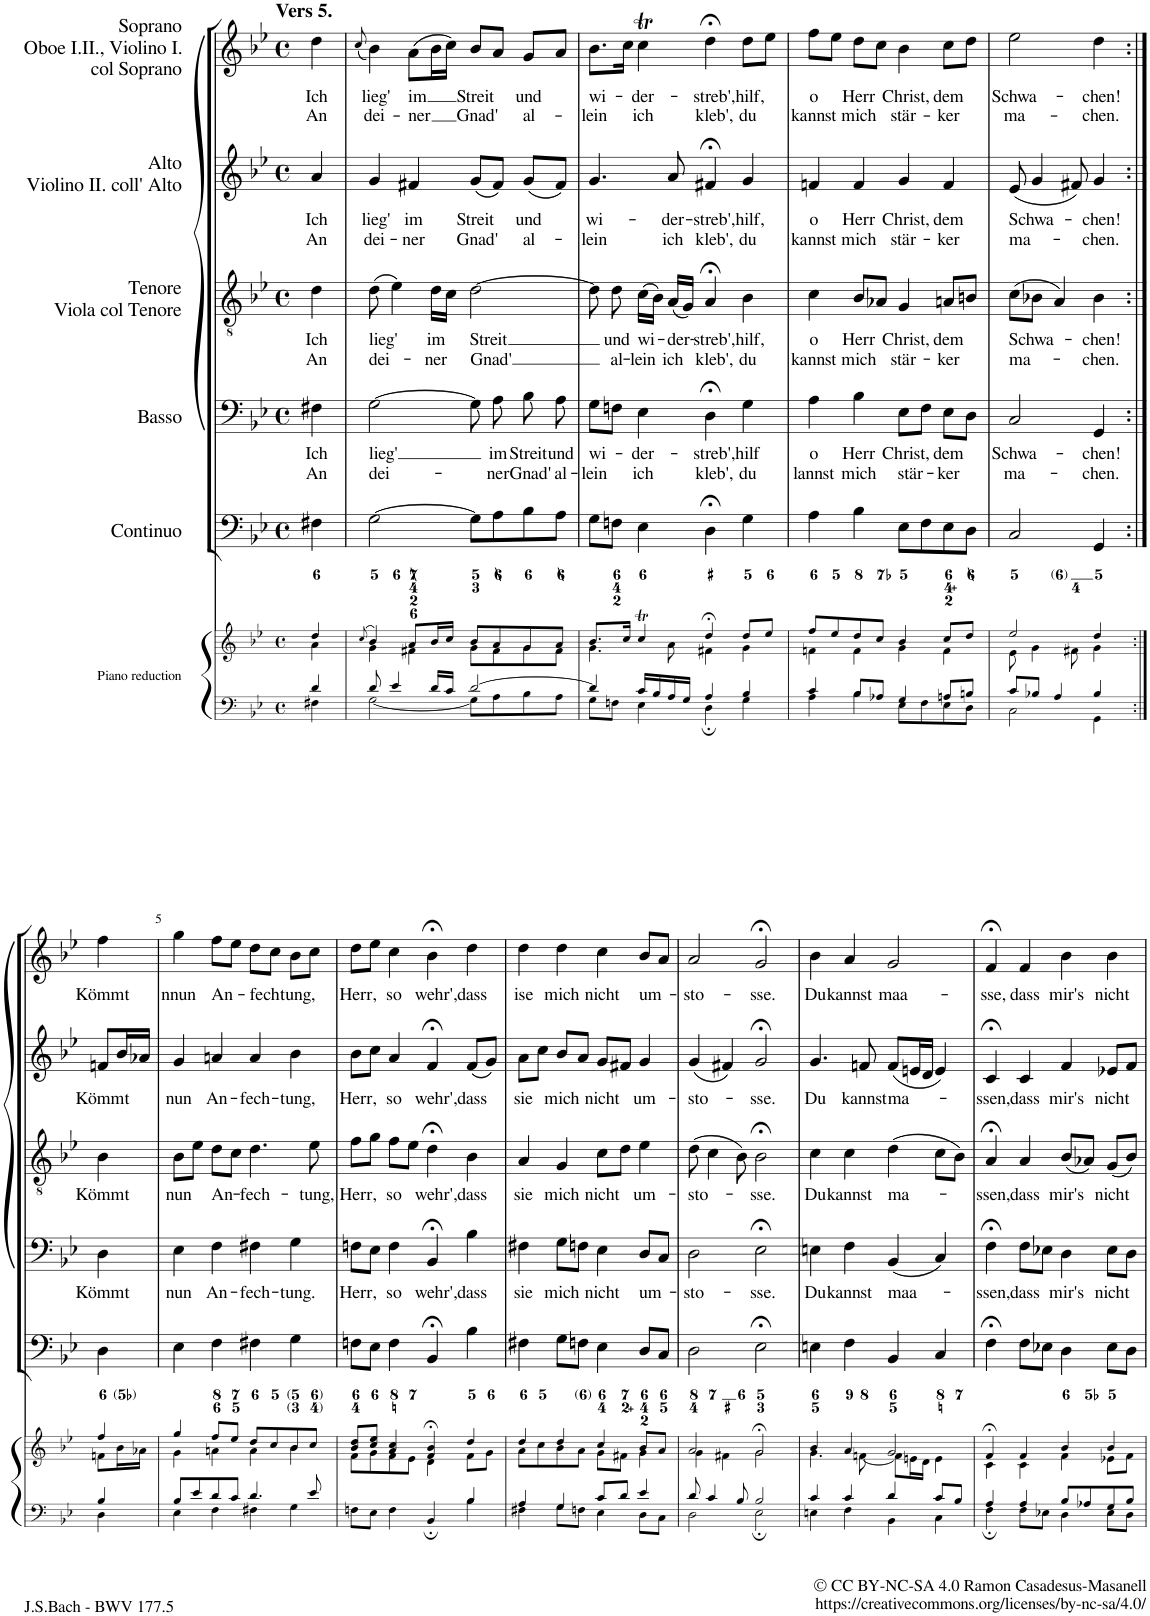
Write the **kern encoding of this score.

**kern	**kern	**kern	**kern	**text	**text	**kern	**text	**text	**kern	**text	**text	**kern	**text	**text
*part6	*part6	*part5	*part4	*part4	*part4	*part3	*part3	*part3	*part2	*part2	*part2	*part1	*part1	*part1
*staff7	*staff6	*staff5	*staff4	*staff4	*staff4	*staff3	*staff3	*staff3	*staff2	*staff2	*staff2	*staff1	*staff1	*staff1
*I"Piano reduction	*	*I"Continuo	*I"Basso	*	*	*I"Tenore Viola col Tenore	*	*	*I"Alto Violino II. coll' Alto	*	*	*I"Soprano Oboe I.II., Violino I. col Soprano	*	*
*I'Pno	*	*	*	*	*	*I'Vla	*	*	*I'Vln	*	*	*I'Vln	*	*
*stria5	*stria5	*	*	*	*	*	*	*	*	*	*	*	*	*
*clefF4	*clefG2	*clefF4	*clefF4	*	*	*clefGv2	*	*	*clefG2	*	*	*clefG2	*	*
*	*	*Trd7c12	*	*	*	*	*	*	*	*	*	*	*	*
*k[b-e-]	*k[b-e-]	*k[b-e-]	*k[b-e-]	*	*	*k[b-e-]	*	*	*k[b-e-]	*	*	*k[b-e-]	*	*
*M4/4	*M4/4	*M4/4	*M4/4	*	*	*M4/4	*	*	*M4/4	*	*	*M4/4	*	*
*met(c)	*met(c)	*met(c)	*met(c)	*	*	*met(c)	*	*	*met(c)	*	*	*met(c)	*	*
=	=	=	=	=	=	=	=	=	=	=	=	=	=	=
*^	*^	*	*	*	*	*	*	*	*	*	*	*	*	*
!	!	!	!	!	!	!	!	!	!	!	!	!	!	!LO:TX:a:B:t=Vers 5.	!	!
!	!	!	!	!	!	!LO:LY:b	!LO:LY:b	!	!LO:LY:b	!LO:LY:b	!	!LO:LY:b	!LO:LY:b	!	!LO:LY:b	!LO:LY:b
4d/	4F#X\	4dd/	4a\	4F#X\	4F#X\	Ich	An	4d\	Ich	An	4a/	Ich	An	4dd\	Ich	An
=1	=1	=1	=1	=1	=1	=1	=1	=1	=1	=1	=1	=1	=1	=1	=1	=1
.	.	(>8qcc/	.	.	.	.	.	.	.	.	.	.	.	(8qcc/	.	.
!	!	!	!	!	!	!LO:LY:b	!LO:LY:b	!	!LO:LY:b	!LO:LY:b	!	!LO:LY:b	!LO:LY:b	!	!LO:LY:b	!LO:LY:b
8d/	[2G\	4b-/)	4g\	[2G\	[2G\	lieg'	dei-	(8d\	lieg'	dei-	4g/	lieg'	dei-	4b-\)	lieg'	dei-
4e-/	.	.	.	.	.	.	.	4e-\)	.	.	.	.	.	.	.	.
!	!	!	!	!	!	!	!	!	!	!	!	!LO:LY:b	!LO:LY:b	!	!LO:LY:b	!LO:LY:b
.	.	8a/L	4f#X\	.	.	.	.	.	.	.	4f#X/	im	-ner	(8a\L	im	-ner
!	!	!	!	!	!	!	!	!	!LO:LY:b	!LO:LY:b	!	!	!	!	!	!
16d/LL	.	16b-/L	.	.	.	.	.	16d\LL	im	-ner	.	.	.	16b-\L	.	.
16c/JJ	.	16cc/JJ	.	.	.	.	.	16c\JJ	.	.	.	.	.	16cc\JJ)	.	.
!	!	!	!	!	!	!	!	!	!LO:LY:b	!LO:LY:b	!	!LO:LY:b	!LO:LY:b	!	!LO:LY:b	!LO:LY:b
[2d/	8G\L]	8b-/L	8g\L	8G\L]	8G\]	.	.	[2d\	Streit	Gnad'	(8g/L	Streit	Gnad'	8b-/L	Streit	Gnad'
!	!	!	!	!	!	!LO:LY:b	!LO:LY:b	!	!	!	!	!	!	!	!	!
.	8A\	8a/	8f#\	8A\	8A\	im	-ner	.	.	.	8f#/J)	.	.	8a/J	.	.
!	!	!	!	!	!	!LO:LY:b	!LO:LY:b	!	!	!	!	!LO:LY:b	!LO:LY:b	!	!LO:LY:b	!LO:LY:b
.	8B-\	8g/	8g\	8B-\	8B-\	Streit	Gnad'	.	.	.	(8g/L	und	al-	8g/L	und	al-
!	!	!	!	!	!	!LO:LY:b	!LO:LY:b	!	!	!	!	!	!	!	!	!
.	8A\J	8a/J	8f#\J	8A\J	8A\	und	al-	.	.	.	8f#/J)	.	.	8a/J	.	.
=2	=2	=2	=2	=2	=2	=2	=2	=2	=2	=2	=2	=2	=2	=2	=2	=2
!	!	!	!	!	!	!LO:LY:b	!LO:LY:b	!	!	!	!	!LO:LY:b	!LO:LY:b	!	!LO:LY:b	!LO:LY:b
4d/]	8G\L	8.b-/L	4.g\	8G\L	8G\L	wi-	-lein	8d\]	.	.	4.g/	wi-	-lein	8.b-\L	wi-	-lein
!	!	!	!	!	!	!	!	!	!LO:LY:b	!LO:LY:b	!	!	!	!	!	!
.	8Fn\J	.	.	8Fn\J	8Fn\J	.	.	8d\	und	al-	.	.	.	.	.	.
.	.	16cc/Jk	.	.	.	.	.	.	.	.	.	.	.	16cc\Jk	.	.
!	!	!	!	!	!	!LO:LY:b	!LO:LY:b	!	!LO:LY:b	!LO:LY:b	!	!	!	!	!LO:LY:b	!LO:LY:b
16c/LL	4E-\	4ccT/	.	4E-\	4E-\	-der-	ich	(16c\LL	wi-	-lein	.	.	.	4ccT\	-der-	ich
16B-/	.	.	.	.	.	.	.	16B-\JJ)	.	.	.	.	.	.	.	.
!	!	!	!	!	!	!	!	!	!LO:LY:b	!LO:LY:b	!	!LO:LY:b	!LO:LY:b	!	!	!
16A/	.	.	8a\	.	.	.	.	(16A/LL	-der-	ich	8a/	-der-	ich	.	.	.
16G/JJ	.	.	.	.	.	.	.	16G/JJ)	.	.	.	.	.	.	.	.
!	!	!	!	!	!	!LO:LY:b	!LO:LY:b	!	!LO:LY:b	!LO:LY:b	!	!LO:LY:b	!LO:LY:b	!	!LO:LY:b	!LO:LY:b
4A;/	4D\	4dd;</	4f#X\	4D;<\	4D;<\	-streb',	kleb',	4A;</	-streb',	kleb',	4f#X;</	-streb',	kleb',	4dd;<\	-streb',	kleb',
!	!	!	!	!	!	!LO:LY:b	!LO:LY:b	!	!LO:LY:b	!LO:LY:b	!	!LO:LY:b	!LO:LY:b	!	!LO:LY:b	!LO:LY:b
4B-/	4G\	8dd/L	4g\	4G\	4G\	hilf	du	4B-\	hilf,	du	4g/	hilf,	du	8dd\L	hilf,	du
.	.	8ee-/J	.	.	.	.	.	.	.	.	.	.	.	8ee-\J	.	.
=3	=3	=3	=3	=3	=3	=3	=3	=3	=3	=3	=3	=3	=3	=3	=3	=3
!	!	!	!	!	!	!LO:LY:b	!LO:LY:b	!	!LO:LY:b	!LO:LY:b	!	!LO:LY:b	!LO:LY:b	!	!LO:LY:b	!LO:LY:b
4c/	4A\	8ff/L	4fn\	4A\	4A\	o	lannst	4c\	o	kannst	4fn/	o	kannst	8ff\L	o	kannst
.	.	8ee-/	.	.	.	.	.	.	.	.	.	.	.	8ee-\J	.	.
!	!	!	!	!	!	!LO:LY:b	!LO:LY:b	!	!LO:LY:b	!LO:LY:b	!	!LO:LY:b	!LO:LY:b	!	!LO:LY:b	!LO:LY:b
8B-/L	4B-\	8dd/	4f\	4B-\	4B-\	Herr	mich	8B-/L	Herr	mich	4f/	Herr	mich	8dd\L	Herr	mich
8A-X/J	.	8cc/J	.	.	.	.	.	8A-X/J	.	.	.	.	.	8cc\J	.	.
!	!	!	!	!	!	!LO:LY:b	!LO:LY:b	!	!LO:LY:b	!LO:LY:b	!	!LO:LY:b	!LO:LY:b	!	!LO:LY:b	!LO:LY:b
4G/	8E-\L	4b-/	4g\	8E-\L	8E-\L	Christ,	stär-	4G/	Christ,	stär-	4g/	Christ,	stär-	4b-\	Christ,	stär-
.	8F\	.	.	8F\	8F\J	.	.	.	.	.	.	.	.	.	.	.
!	!	!	!	!	!	!LO:LY:b	!LO:LY:b	!	!LO:LY:b	!LO:LY:b	!	!LO:LY:b	!LO:LY:b	!	!LO:LY:b	!LO:LY:b
8An/L	8E-\	8cc/L	4f\	8E-\	8E-\L	dem	-ker	8An/L	dem	-ker	4f/	dem	-ker	8cc\L	dem	-ker
8Bn/J	8D\J	8dd/J	.	8D\J	8D\J	.	.	8Bn/J	.	.	.	.	.	8dd\J	.	.
=4	=4	=4	=4	=4	=4	=4	=4	=4	=4	=4	=4	=4	=4	=4	=4	=4
!	!	!	!	!	!	!LO:LY:b	!LO:LY:b	!	!LO:LY:b	!LO:LY:b	!	!LO:LY:b	!LO:LY:b	!	!LO:LY:b	!LO:LY:b
8c/L	2C\	2ee-/	8e-\	2C/	2C/	Schwa-	ma-	(8c\L	Schwa-	ma-	(8e-/	Schwa-	ma-	2ee-\	Schwa-	ma-
8B-X/J	.	.	4g\	.	.	.	.	8B-X\J	.	.	4g/	.	.	.	.	.
4A/	.	.	.	.	.	.	.	4A/)	.	.	.	.	.	.	.	.
.	.	.	8f#X\	.	.	.	.	.	.	.	8f#X/)	.	.	.	.	.
!	!	!	!	!	!	!LO:LY:b	!LO:LY:b	!	!LO:LY:b	!LO:LY:b	!	!LO:LY:b	!LO:LY:b	!	!LO:LY:b	!LO:LY:b
4B-/	4GG\	4dd/	4g\	4GG/	4GG/	-chen!	-chen.	4B-\	-chen!	-chen.	4g/	-chen!	-chen.	4dd\	-chen!	-chen.
!!LO:LB:g=z
=4X1:|!	=4X1:|!	=4X1:|!	=4X1:|!	=4X1:|!	=4X1:|!	=4X1:|!	=4X1:|!	=4X1:|!	=4X1:|!	=4X1:|!	=4X1:|!	=4X1:|!	=4X1:|!	=4X1:|!	=4X1:|!	=4X1:|!
!	!	!	!	!	!	!LO:LY:b	!	!	!LO:LY:b	!	!	!LO:LY:b	!	!	!LO:LY:b	!
4B-/	4D\	4ff/	8fn\L	4D\	4D\	Kömmt	.	4B-\	Kömmt	.	8fn/L	Kömmt	.	4ff\	Kömmt	.
.	.	.	16b-\L	.	.	.	.	.	.	.	16b-/L	.	.	.	.	.
.	.	.	16a-X\JJ	.	.	.	.	.	.	.	16a-X/JJ	.	.	.	.	.
=5	=5	=5	=5	=5	=5	=5	=5	=5	=5	=5	=5	=5	=5	=5	=5	=5
!	!	!	!	!	!	!LO:LY:b	!	!	!LO:LY:b	!	!	!LO:LY:b	!	!	!LO:LY:b	!
8B-/L	4E-\	4gg/	4g\	4E-\	4E-\	nun	.	8B-\L	nun	.	4g/	nun	.	4gg\	nnun	.
8e-/	.	.	.	.	.	.	.	8e-\J	.	.	.	.	.	.	.	.
!	!	!	!	!	!	!LO:LY:b	!	!	!LO:LY:b	!	!	!LO:LY:b	!	!	!LO:LY:b	!
8d/	4F\	8ff/L	4an\	4F\	4F\	An-	.	8d\L	An-	.	4an/	An-	.	8ff\L	An-	.
8c/J	.	8ee-/J	.	.	.	.	.	8c\J	.	.	.	.	.	8ee-\J	.	.
!	!	!	!	!	!	!LO:LY:b	!	!	!LO:LY:b	!	!	!LO:LY:b	!	!	!LO:LY:b	!
4.d/	4F#X\	8dd/L	4a\	4F#X\	4F#X\	-fech-	.	4.d\	-fech-	.	4a/	-fech-	.	8dd\L	-fech-	.
.	.	8cc/	.	.	.	.	.	.	.	.	.	.	.	8cc\J	.	.
!	!	!	!	!	!	!LO:LY:b	!	!	!	!	!	!LO:LY:b	!	!	!LO:LY:b	!
.	4G\	8b-/	4b-\	4G\	4G\	-tung.	.	.	.	.	4b-\	-tung,	.	8b-\L	-tung,	.
!	!	!	!	!	!	!	!	!	!LO:LY:b	!	!	!	!	!	!	!
8e-/	.	8cc/J	.	.	.	.	.	8e-\	-tung,	.	.	.	.	8cc\J	.	.
=6	=6	=6	=6	=6	=6	=6	=6	=6	=6	=6	=6	=6	=6	=6	=6	=6
!	!	!	!	!	!	!LO:LY:b	!	!	!LO:LY:b	!	!	!LO:LY:b	!	!	!LO:LY:b	!
2ryy	8Fn\L	8b-/ 8dd/L	8f\L	8Fn\L	8Fn\L	Herr,	.	8f\L	Herr,	.	8b-\L	Herr,	.	8dd\L	Herr,	.
.	8E-\J	8cc/ 8ee-/J	8g\	8E-\J	8E-\J	.	.	8g\J	.	.	8cc\J	.	.	8ee-\J	.	.
!	!	!	!	!	!	!LO:LY:b	!	!	!LO:LY:b	!	!	!LO:LY:b	!	!	!LO:LY:b	!
.	4F\	4a/ 4cc/	8f\	4F\	4F\	so	.	8f\L	so	.	4a/	so	.	4cc\	so	.
.	.	.	8e-\J	.	.	.	.	8e-\J	.	.	.	.	.	.	.	.
!	!	!	!	!	!	!LO:LY:b	!	!	!LO:LY:b	!	!	!LO:LY:b	!	!	!LO:LY:b	!
4BB-;/	4ryy	4f/;< 4b-/;<	4d\	4BB-;</	4BB-;</	wehr',	.	4d;<\	wehr',	.	4f;</	wehr',	.	4b-;<\	wehr',	.
!	!	!	!	!	!	!LO:LY:b	!	!	!LO:LY:b	!	!	!LO:LY:b	!	!	!LO:LY:b	!
4B-/	4B-\	4dd/	8f\L	4B-\	4B-\	dass	.	4B-\	dass	.	(8f/L	dass	.	4dd\	dass	.
.	.	.	8g\J	.	.	.	.	.	.	.	8g/J)	.	.	.	.	.
=7	=7	=7	=7	=7	=7	=7	=7	=7	=7	=7	=7	=7	=7	=7	=7	=7
!	!	!	!	!	!	!LO:LY:b	!	!	!LO:LY:b	!	!	!LO:LY:b	!	!	!LO:LY:b	!
4A/	4F#X\	4dd/	8a\L	4F#X\	4F#X\	sie	.	4A/	sie	.	8a\L	sie	.	4dd\	ise	.
.	.	.	8cc\	.	.	.	.	.	.	.	8cc\J	.	.	.	.	.
!	!	!	!	!	!	!LO:LY:b	!	!	!LO:LY:b	!	!	!LO:LY:b	!	!	!LO:LY:b	!
4G/	8G\L	4dd/	8b-\	8G\L	8G\L	mich	.	4G/	mich	.	8b-/L	mich	.	4dd\	mich	.
.	8Fn\J	.	8a\J	8Fn\J	8Fn\J	.	.	.	.	.	8a/J	.	.	.	.	.
!	!	!	!	!	!	!LO:LY:b	!	!	!LO:LY:b	!	!	!LO:LY:b	!	!	!LO:LY:b	!
8c/L	4E-\	4cc/	8g\L	4E-\	4E-\	nicht	.	8c\L	nicht	.	8g/L	nicht	.	4cc\	nicht	.
8d/J	.	.	8f#X\J	.	.	.	.	8d\J	.	.	8f#X/J	.	.	.	.	.
!	!	!	!	!	!	!LO:LY:b	!	!	!LO:LY:b	!	!	!LO:LY:b	!	!	!LO:LY:b	!
4e-/	8D\L	8b-/L	4g\	8D/L	8D/L	um-	.	4e-\	um-	.	4g/	um-	.	8b-/L	um-	.
.	8C\J	8a/J	.	8C/J	8C/J	.	.	.	.	.	.	.	.	8a/J	.	.
=8	=8	=8	=8	=8	=8	=8	=8	=8	=8	=8	=8	=8	=8	=8	=8	=8
!	!	!	!	!	!	!LO:LY:b	!	!	!LO:LY:b	!	!	!LO:LY:b	!	!	!LO:LY:b	!
8d/	2D\	2a/	4g\	2D\	2D\	-sto-	.	(8d\	-sto-	.	(4g/	-sto-	.	2a/	-sto-	.
4c/	.	.	.	.	.	.	.	4c\	.	.	.	.	.	.	.	.
.	.	.	4f#X\	.	.	.	.	.	.	.	4f#X/)	.	.	.	.	.
8B-/	.	.	.	.	.	.	.	8B-\)	.	.	.	.	.	.	.	.
!	!	!	!	!	!	!LO:LY:b	!	!	!LO:LY:b	!	!	!LO:LY:b	!	!	!LO:LY:b	!
2B-;/	2E-\	2g;</	2g\	2E-;<\	2E-;<\	-sse.	.	2B-;<\	-sse.	.	2g;</	-sse.	.	2g;</	-sse.	.
=9	=9	=9	=9	=9	=9	=9	=9	=9	=9	=9	=9	=9	=9	=9	=9	=9
!	!	!	!	!	!	!LO:LY:b	!	!	!LO:LY:b	!	!	!LO:LY:b	!	!	!LO:LY:b	!
4c/	4En\	4b-/	4.g\	4En\	4En\	Du	.	4c\	Du	.	4.g/	Du	.	4b-\	Du	.
!	!	!	!	!	!	!LO:LY:b	!	!	!LO:LY:b	!	!	!	!	!	!LO:LY:b	!
4c/	4F\	4a/	.	4F\	4F\	kannst	.	4c\	kannst	.	.	.	.	4a/	kannst	.
!	!	!	!	!	!	!	!	!	!	!	!	!LO:LY:b	!	!	!	!
.	.	.	[8fn\	.	.	.	.	.	.	.	8fn/	kannst	.	.	.	.
!	!	!	!	!	!	!LO:LY:b	!	!	!LO:LY:b	!	!	!LO:LY:b	!	!	!LO:LY:b	!
4d/	4BB-\	2g/	8f\L]	4BB-/	(4BB-/	maa-	.	(4d\	ma-	.	(8f/L	ma-	.	2g/	maa-	.
.	.	.	16en\L	.	.	.	.	.	.	.	16en/L	.	.	.	.	.
.	.	.	16d\JJ	.	.	.	.	.	.	.	16d/JJ	.	.	.	.	.
8c/L	4C\	.	4e\	4C/	4C/)	.	.	8c\L	.	.	4e/)	.	.	.	.	.
8B-/J	.	.	.	.	.	.	.	8B-\J)	.	.	.	.	.	.	.	.
=10	=10	=10	=10	=10	=10	=10	=10	=10	=10	=10	=10	=10	=10	=10	=10	=10
!	!	!	!	!	!	!LO:LY:b	!	!	!LO:LY:b	!	!	!LO:LY:b	!	!	!LO:LY:b	!
4A;/	4F\	4f;</	4c\	4F;<\	4F;<\	-ssen,	.	4A;</	-ssen,	.	4c;</	-ssen,	.	4f;</	-sse,	.
!	!	!	!	!	!	!LO:LY:b	!	!	!LO:LY:b	!	!	!LO:LY:b	!	!	!LO:LY:b	!
4A/	8F\L	4f/	4c\	8F\L	8F\L	dass	.	4A/	dass	.	4c/	dass	.	4f/	dass	.
.	8E-X\J	.	.	8E-X\J	8E-X\J	.	.	.	.	.	.	.	.	.	.	.
!	!	!	!	!	!	!LO:LY:b	!	!	!LO:LY:b	!	!	!LO:LY:b	!	!	!LO:LY:b	!
8B-/L	4D\	4b-/	4f\	4D\	4D\	mir's	.	(8B-/L	mir's	.	4f/	mir's	.	4b-\	mir's	.
8A-X/	.	.	.	.	.	.	.	8A-X/J)	.	.	.	.	.	.	.	.
!	!	!	!	!	!	!LO:LY:b	!	!	!LO:LY:b	!	!	!LO:LY:b	!	!	!LO:LY:b	!
8G/	8E-\L	4b-/	8e-X\L	8E-\L	8E-\L	nicht	.	(8G/L	nicht	.	8e-X/L	nicht	.	4b-\	nicht	.
8B-/J	8D\J	.	8f\J	8D\J	8D\J	.	.	8B-/J)	.	.	8f/J	.	.	.	.	.
*v	*v	*	*	*	*	*	*	*	*	*	*	*	*	*	*	*
*	*v	*v	*	*	*	*	*	*	*	*	*	*	*	*	*
=	=	=	=	=	=	=	=	=	=	=	=	=	=	=
*-	*-	*-	*-	*-	*-	*-	*-	*-	*-	*-	*-	*-	*-	*-
